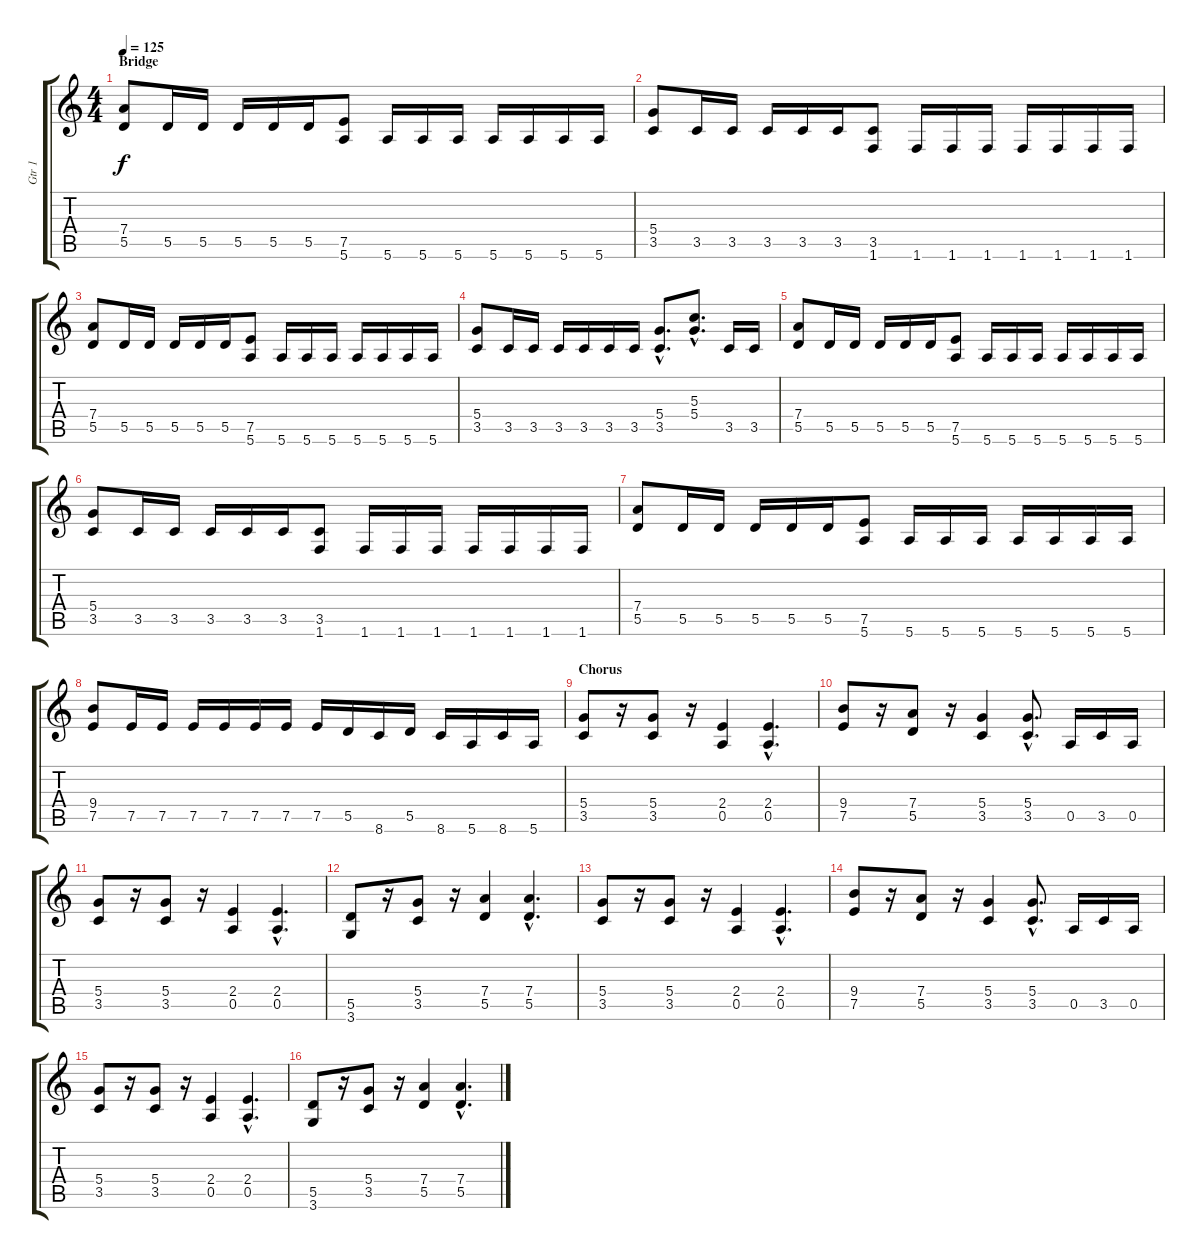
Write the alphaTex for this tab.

\track ("Gtr 1" "Gtr 1") {instrument distortionguitar}
\staff {score tabs}
\tuning (E4 B3 G3 D3 A2 E2) {hide}
\ts (4 4)
\section ("" "Bridge")
\tempo 125
\clef g2
\ks c
(7.4 5.5).8{dy f} 5.5.16 5.5.16 5.5.16 5.5.16 5.5.16 (7.5 5.6).8 5.6.16 5.6.16 5.6.16 5.6.16 5.6.16 5.6.16 5.6.16 |
(5.4 3.5).8 3.5.16 3.5.16 3.5.16 3.5.16 3.5.16 (3.5 1.6).8 1.6.16 1.6.16 1.6.16 1.6.16 1.6.16 1.6.16 1.6.16 |
(7.4 5.5).8 5.5.16 5.5.16 5.5.16 5.5.16 5.5.16 (7.5 5.6).8 5.6.16 5.6.16 5.6.16 5.6.16 5.6.16 5.6.16 5.6.16 |
(5.4 3.5).8 3.5.16 3.5.16 3.5.16 3.5.16 3.5.16 3.5.16 (5.4{hac} 3.5{hac}).8{d} (5.3{hac} 5.4{hac}).8{d} 3.5.16 3.5.16 |
(7.4 5.5).8 5.5.16 5.5.16 5.5.16 5.5.16 5.5.16 (7.5 5.6).8 5.6.16 5.6.16 5.6.16 5.6.16 5.6.16 5.6.16 5.6.16 |
(5.4 3.5).8 3.5.16 3.5.16 3.5.16 3.5.16 3.5.16 (3.5 1.6).8 1.6.16 1.6.16 1.6.16 1.6.16 1.6.16 1.6.16 1.6.16 |
(7.4 5.5).8 5.5.16 5.5.16 5.5.16 5.5.16 5.5.16 (7.5 5.6).8 5.6.16 5.6.16 5.6.16 5.6.16 5.6.16 5.6.16 5.6.16 |
(9.4 7.5).8 7.5.16 7.5.16 7.5.16 7.5.16 7.5.16 7.5.16 7.5.16 5.5.16 8.6.16 5.5.16 8.6.16 5.6.16 8.6.16 5.6.16 |
\section ("" "Chorus")
(5.4 3.5).8 r.16 (5.4 3.5).8 r.16 (2.4 0.5).4 (2.4{hac} 0.5{hac}).4{d} |
(9.4 7.5).8 r.16 (7.4 5.5).8 r.16 (5.4 3.5).4 (5.4{hac} 3.5{hac}).8{d} 0.5.16 3.5.16 0.5.16 |
(5.4 3.5).8 r.16 (5.4 3.5).8 r.16 (2.4 0.5).4 (2.4{hac} 0.5{hac}).4{d} |
(5.5 3.6).8 r.16 (5.4 3.5).8 r.16 (7.4 5.5).4 (7.4{hac} 5.5{hac}).4{d} |
(5.4 3.5).8 r.16 (5.4 3.5).8 r.16 (2.4 0.5).4 (2.4{hac} 0.5{hac}).4{d} |
(9.4 7.5).8 r.16 (7.4 5.5).8 r.16 (5.4 3.5).4 (5.4{hac} 3.5{hac}).8{d} 0.5.16 3.5.16 0.5.16 |
(5.4 3.5).8 r.16 (5.4 3.5).8 r.16 (2.4 0.5).4 (2.4{hac} 0.5{hac}).4{d} |
(5.5 3.6).8 r.16 (5.4 3.5).8 r.16 (7.4 5.5).4 (7.4{hac} 5.5{hac}).4{d}
